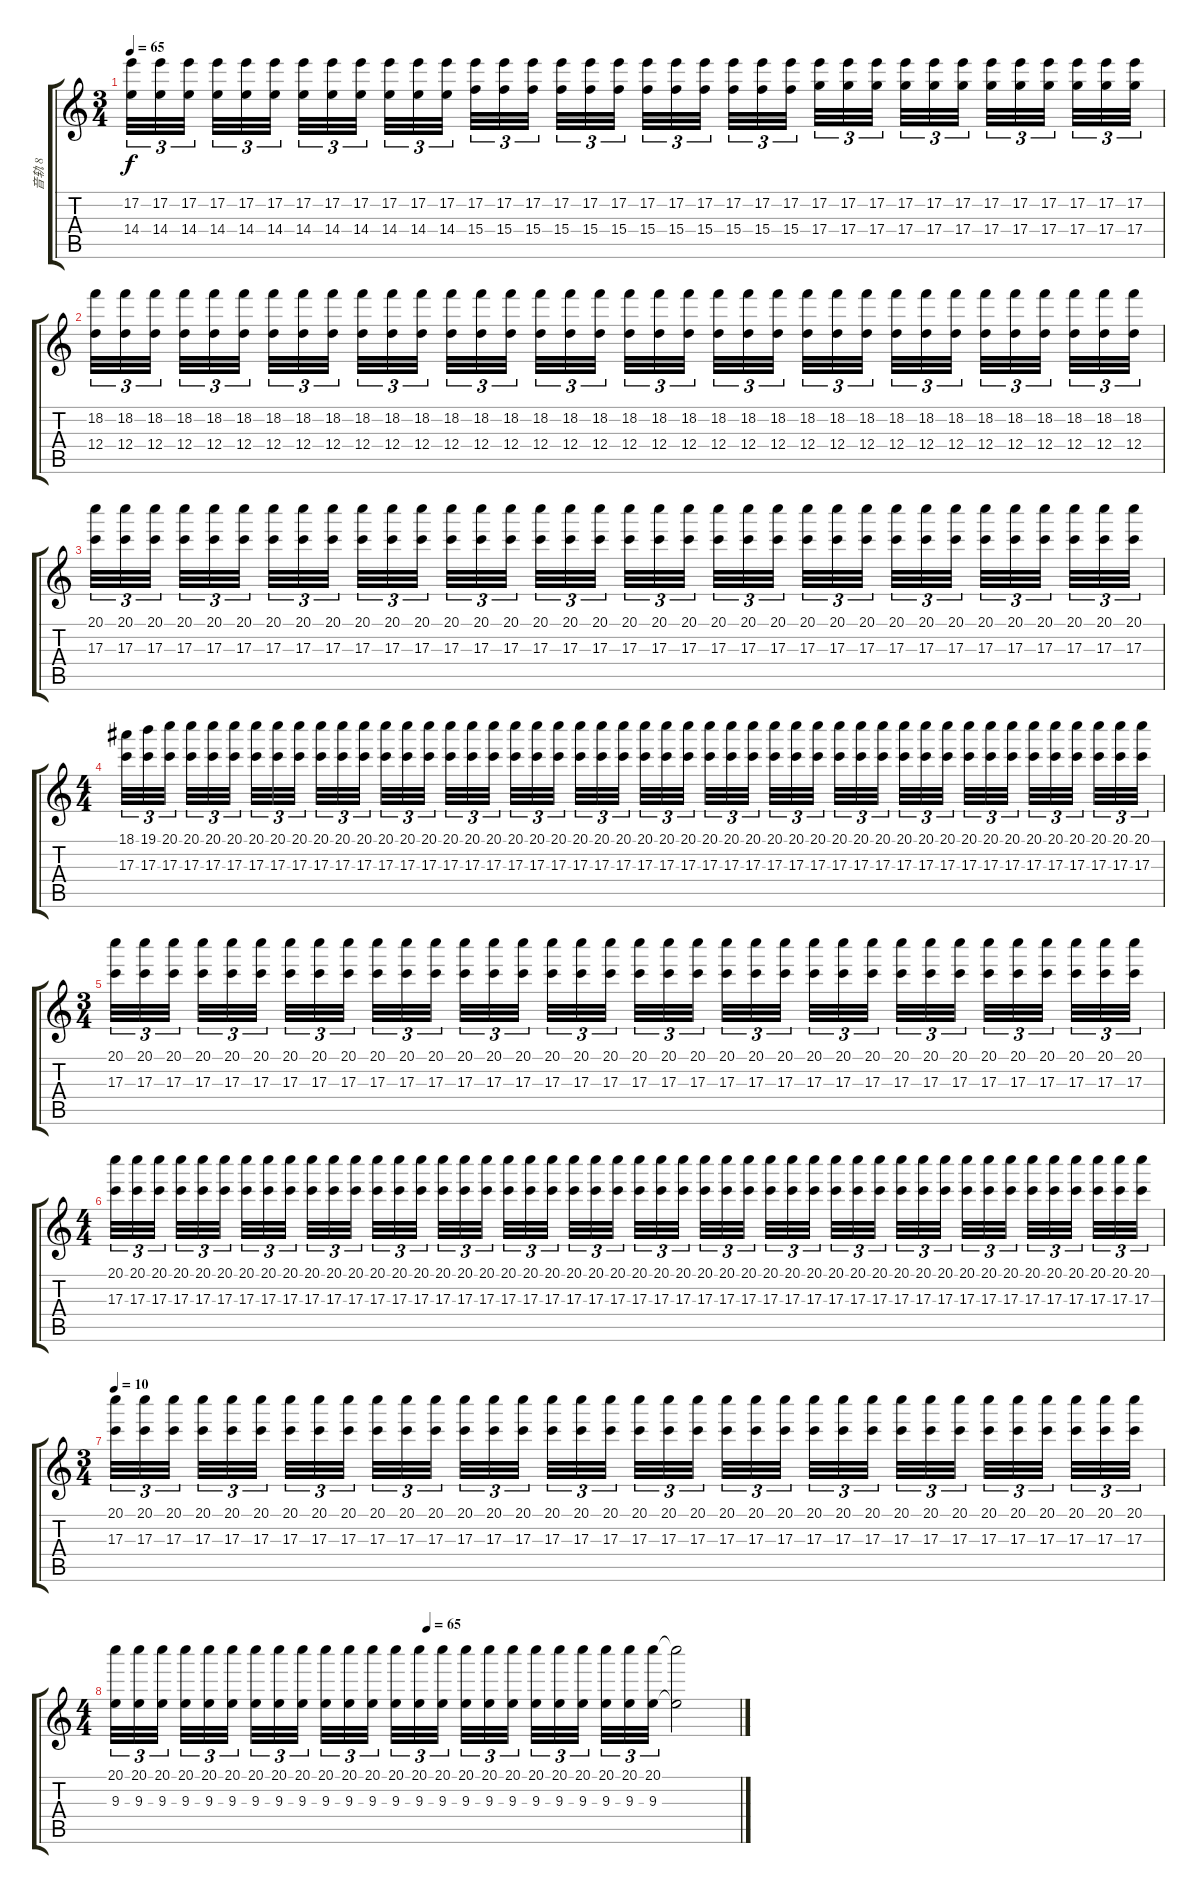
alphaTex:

\track ("音轨 8" "音轨 8") {instrument distortionguitar}
\staff {score tabs}
\tuning (E4 B3 G3 D3 A2 E2) {hide}
\ts (3 4)
\tempo 65
\clef g2
\ks c
(17.2 14.4).32{tu (3 2) dy f} (17.2 14.4).32{tu (3 2)} (17.2 14.4).32{tu (3 2) beam splitsecondary} (17.2 14.4).32{tu (3 2)} (17.2 14.4).32{tu (3 2)} (17.2 14.4).32{tu (3 2) beam splitsecondary} (17.2 14.4).32{tu (3 2)} (17.2 14.4).32{tu (3 2)} (17.2 14.4).32{tu (3 2) beam splitsecondary} (17.2 14.4).32{tu (3 2)} (17.2 14.4).32{tu (3 2)} (17.2 14.4).32{tu (3 2)} (17.2 15.4).32{tu (3 2)} (17.2 15.4).32{tu (3 2)} (17.2 15.4).32{tu (3 2) beam splitsecondary} (17.2 15.4).32{tu (3 2)} (17.2 15.4).32{tu (3 2)} (17.2 15.4).32{tu (3 2) beam splitsecondary} (17.2 15.4).32{tu (3 2)} (17.2 15.4).32{tu (3 2)} (17.2 15.4).32{tu (3 2) beam splitsecondary} (17.2 15.4).32{tu (3 2)} (17.2 15.4).32{tu (3 2)} (17.2 15.4).32{tu (3 2)} (17.2 17.4).32{tu (3 2)} (17.2 17.4).32{tu (3 2)} (17.2 17.4).32{tu (3 2) beam splitsecondary} (17.2 17.4).32{tu (3 2)} (17.2 17.4).32{tu (3 2)} (17.2 17.4).32{tu (3 2) beam splitsecondary} (17.2 17.4).32{tu (3 2)} (17.2 17.4).32{tu (3 2)} (17.2 17.4).32{tu (3 2) beam splitsecondary} (17.2 17.4).32{tu (3 2)} (17.2 17.4).32{tu (3 2)} (17.2 17.4).32{tu (3 2)} |
(18.2 12.4).32{tu (3 2)} (18.2 12.4).32{tu (3 2)} (18.2 12.4).32{tu (3 2) beam splitsecondary} (18.2 12.4).32{tu (3 2)} (18.2 12.4).32{tu (3 2)} (18.2 12.4).32{tu (3 2) beam splitsecondary} (18.2 12.4).32{tu (3 2)} (18.2 12.4).32{tu (3 2)} (18.2 12.4).32{tu (3 2) beam splitsecondary} (18.2 12.4).32{tu (3 2)} (18.2 12.4).32{tu (3 2)} (18.2 12.4).32{tu (3 2)} (18.2 12.4).32{tu (3 2)} (18.2 12.4).32{tu (3 2)} (18.2 12.4).32{tu (3 2) beam splitsecondary} (18.2 12.4).32{tu (3 2)} (18.2 12.4).32{tu (3 2)} (18.2 12.4).32{tu (3 2) beam splitsecondary} (18.2 12.4).32{tu (3 2)} (18.2 12.4).32{tu (3 2)} (18.2 12.4).32{tu (3 2) beam splitsecondary} (18.2 12.4).32{tu (3 2)} (18.2 12.4).32{tu (3 2)} (18.2 12.4).32{tu (3 2)} (18.2 12.4).32{tu (3 2)} (18.2 12.4).32{tu (3 2)} (18.2 12.4).32{tu (3 2) beam splitsecondary} (18.2 12.4).32{tu (3 2)} (18.2 12.4).32{tu (3 2)} (18.2 12.4).32{tu (3 2) beam splitsecondary} (18.2 12.4).32{tu (3 2)} (18.2 12.4).32{tu (3 2)} (18.2 12.4).32{tu (3 2) beam splitsecondary} (18.2 12.4).32{tu (3 2)} (18.2 12.4).32{tu (3 2)} (18.2 12.4).32{tu (3 2)} |
(20.1 17.3).32{tu (3 2)} (20.1 17.3).32{tu (3 2)} (20.1 17.3).32{tu (3 2) beam splitsecondary} (20.1 17.3).32{tu (3 2)} (20.1 17.3).32{tu (3 2)} (20.1 17.3).32{tu (3 2) beam splitsecondary} (20.1 17.3).32{tu (3 2)} (20.1 17.3).32{tu (3 2)} (20.1 17.3).32{tu (3 2) beam splitsecondary} (20.1 17.3).32{tu (3 2)} (20.1 17.3).32{tu (3 2)} (20.1 17.3).32{tu (3 2)} (20.1 17.3).32{tu (3 2)} (20.1 17.3).32{tu (3 2)} (20.1 17.3).32{tu (3 2) beam splitsecondary} (20.1 17.3).32{tu (3 2)} (20.1 17.3).32{tu (3 2)} (20.1 17.3).32{tu (3 2) beam splitsecondary} (20.1 17.3).32{tu (3 2)} (20.1 17.3).32{tu (3 2)} (20.1 17.3).32{tu (3 2) beam splitsecondary} (20.1 17.3).32{tu (3 2)} (20.1 17.3).32{tu (3 2)} (20.1 17.3).32{tu (3 2)} (20.1 17.3).32{tu (3 2)} (20.1 17.3).32{tu (3 2)} (20.1 17.3).32{tu (3 2) beam splitsecondary} (20.1 17.3).32{tu (3 2)} (20.1 17.3).32{tu (3 2)} (20.1 17.3).32{tu (3 2) beam splitsecondary} (20.1 17.3).32{tu (3 2)} (20.1 17.3).32{tu (3 2)} (20.1 17.3).32{tu (3 2) beam splitsecondary} (20.1 17.3).32{tu (3 2)} (20.1 17.3).32{tu (3 2)} (20.1 17.3).32{tu (3 2)} |
\ts (4 4)
(18.1 17.3).32{tu (3 2)} (19.1 17.3).32{tu (3 2)} (20.1 17.3).32{tu (3 2) beam splitsecondary} (20.1 17.3).32{tu (3 2)} (20.1 17.3).32{tu (3 2)} (20.1 17.3).32{tu (3 2) beam splitsecondary} (20.1 17.3).32{tu (3 2)} (20.1 17.3).32{tu (3 2)} (20.1 17.3).32{tu (3 2) beam splitsecondary} (20.1 17.3).32{tu (3 2)} (20.1 17.3).32{tu (3 2)} (20.1 17.3).32{tu (3 2)} (20.1 17.3).32{tu (3 2)} (20.1 17.3).32{tu (3 2)} (20.1 17.3).32{tu (3 2) beam splitsecondary} (20.1 17.3).32{tu (3 2)} (20.1 17.3).32{tu (3 2)} (20.1 17.3).32{tu (3 2) beam splitsecondary} (20.1 17.3).32{tu (3 2)} (20.1 17.3).32{tu (3 2)} (20.1 17.3).32{tu (3 2) beam splitsecondary} (20.1 17.3).32{tu (3 2)} (20.1 17.3).32{tu (3 2)} (20.1 17.3).32{tu (3 2)} (20.1 17.3).32{tu (3 2)} (20.1 17.3).32{tu (3 2)} (20.1 17.3).32{tu (3 2) beam splitsecondary} (20.1 17.3).32{tu (3 2)} (20.1 17.3).32{tu (3 2)} (20.1 17.3).32{tu (3 2) beam splitsecondary} (20.1 17.3).32{tu (3 2)} (20.1 17.3).32{tu (3 2)} (20.1 17.3).32{tu (3 2) beam splitsecondary} (20.1 17.3).32{tu (3 2)} (20.1 17.3).32{tu (3 2)} (20.1 17.3).32{tu (3 2)} (20.1 17.3).32{tu (3 2)} (20.1 17.3).32{tu (3 2)} (20.1 17.3).32{tu (3 2) beam splitsecondary} (20.1 17.3).32{tu (3 2)} (20.1 17.3).32{tu (3 2)} (20.1 17.3).32{tu (3 2) beam splitsecondary} (20.1 17.3).32{tu (3 2)} (20.1 17.3).32{tu (3 2)} (20.1 17.3).32{tu (3 2) beam splitsecondary} (20.1 17.3).32{tu (3 2)} (20.1 17.3).32{tu (3 2)} (20.1 17.3).32{tu (3 2)} |
\ts (3 4)
(20.1 17.3).32{tu (3 2)} (20.1 17.3).32{tu (3 2)} (20.1 17.3).32{tu (3 2) beam splitsecondary} (20.1 17.3).32{tu (3 2)} (20.1 17.3).32{tu (3 2)} (20.1 17.3).32{tu (3 2) beam splitsecondary} (20.1 17.3).32{tu (3 2)} (20.1 17.3).32{tu (3 2)} (20.1 17.3).32{tu (3 2) beam splitsecondary} (20.1 17.3).32{tu (3 2)} (20.1 17.3).32{tu (3 2)} (20.1 17.3).32{tu (3 2)} (20.1 17.3).32{tu (3 2)} (20.1 17.3).32{tu (3 2)} (20.1 17.3).32{tu (3 2) beam splitsecondary} (20.1 17.3).32{tu (3 2)} (20.1 17.3).32{tu (3 2)} (20.1 17.3).32{tu (3 2) beam splitsecondary} (20.1 17.3).32{tu (3 2)} (20.1 17.3).32{tu (3 2)} (20.1 17.3).32{tu (3 2) beam splitsecondary} (20.1 17.3).32{tu (3 2)} (20.1 17.3).32{tu (3 2)} (20.1 17.3).32{tu (3 2)} (20.1 17.3).32{tu (3 2)} (20.1 17.3).32{tu (3 2)} (20.1 17.3).32{tu (3 2) beam splitsecondary} (20.1 17.3).32{tu (3 2)} (20.1 17.3).32{tu (3 2)} (20.1 17.3).32{tu (3 2) beam splitsecondary} (20.1 17.3).32{tu (3 2)} (20.1 17.3).32{tu (3 2)} (20.1 17.3).32{tu (3 2) beam splitsecondary} (20.1 17.3).32{tu (3 2)} (20.1 17.3).32{tu (3 2)} (20.1 17.3).32{tu (3 2)} |
\ts (4 4)
(20.1 17.3).32{tu (3 2)} (20.1 17.3).32{tu (3 2)} (20.1 17.3).32{tu (3 2) beam splitsecondary} (20.1 17.3).32{tu (3 2)} (20.1 17.3).32{tu (3 2)} (20.1 17.3).32{tu (3 2) beam splitsecondary} (20.1 17.3).32{tu (3 2)} (20.1 17.3).32{tu (3 2)} (20.1 17.3).32{tu (3 2) beam splitsecondary} (20.1 17.3).32{tu (3 2)} (20.1 17.3).32{tu (3 2)} (20.1 17.3).32{tu (3 2)} (20.1 17.3).32{tu (3 2)} (20.1 17.3).32{tu (3 2)} (20.1 17.3).32{tu (3 2) beam splitsecondary} (20.1 17.3).32{tu (3 2)} (20.1 17.3).32{tu (3 2)} (20.1 17.3).32{tu (3 2) beam splitsecondary} (20.1 17.3).32{tu (3 2)} (20.1 17.3).32{tu (3 2)} (20.1 17.3).32{tu (3 2) beam splitsecondary} (20.1 17.3).32{tu (3 2)} (20.1 17.3).32{tu (3 2)} (20.1 17.3).32{tu (3 2)} (20.1 17.3).32{tu (3 2)} (20.1 17.3).32{tu (3 2)} (20.1 17.3).32{tu (3 2) beam splitsecondary} (20.1 17.3).32{tu (3 2)} (20.1 17.3).32{tu (3 2)} (20.1 17.3).32{tu (3 2) beam splitsecondary} (20.1 17.3).32{tu (3 2)} (20.1 17.3).32{tu (3 2)} (20.1 17.3).32{tu (3 2) beam splitsecondary} (20.1 17.3).32{tu (3 2)} (20.1 17.3).32{tu (3 2)} (20.1 17.3).32{tu (3 2)} (20.1 17.3).32{tu (3 2)} (20.1 17.3).32{tu (3 2)} (20.1 17.3).32{tu (3 2) beam splitsecondary} (20.1 17.3).32{tu (3 2)} (20.1 17.3).32{tu (3 2)} (20.1 17.3).32{tu (3 2) beam splitsecondary} (20.1 17.3).32{tu (3 2)} (20.1 17.3).32{tu (3 2)} (20.1 17.3).32{tu (3 2) beam splitsecondary} (20.1 17.3).32{tu (3 2)} (20.1 17.3).32{tu (3 2)} (20.1 17.3).32{tu (3 2)} |
\ts (3 4)
\tempo 10
(20.1 17.3).32{tu (3 2)} (20.1 17.3).32{tu (3 2)} (20.1 17.3).32{tu (3 2) beam splitsecondary} (20.1 17.3).32{tu (3 2)} (20.1 17.3).32{tu (3 2)} (20.1 17.3).32{tu (3 2) beam splitsecondary} (20.1 17.3).32{tu (3 2)} (20.1 17.3).32{tu (3 2)} (20.1 17.3).32{tu (3 2) beam splitsecondary} (20.1 17.3).32{tu (3 2)} (20.1 17.3).32{tu (3 2)} (20.1 17.3).32{tu (3 2)} (20.1 17.3).32{tu (3 2)} (20.1 17.3).32{tu (3 2)} (20.1 17.3).32{tu (3 2) beam splitsecondary} (20.1 17.3).32{tu (3 2)} (20.1 17.3).32{tu (3 2)} (20.1 17.3).32{tu (3 2) beam splitsecondary} (20.1 17.3).32{tu (3 2)} (20.1 17.3).32{tu (3 2)} (20.1 17.3).32{tu (3 2) beam splitsecondary} (20.1 17.3).32{tu (3 2)} (20.1 17.3).32{tu (3 2)} (20.1 17.3).32{tu (3 2)} (20.1 17.3).32{tu (3 2)} (20.1 17.3).32{tu (3 2)} (20.1 17.3).32{tu (3 2) beam splitsecondary} (20.1 17.3).32{tu (3 2)} (20.1 17.3).32{tu (3 2)} (20.1 17.3).32{tu (3 2) beam splitsecondary} (20.1 17.3).32{tu (3 2)} (20.1 17.3).32{tu (3 2)} (20.1 17.3).32{tu (3 2) beam splitsecondary} (20.1 17.3).32{tu (3 2)} (20.1 17.3).32{tu (3 2)} (20.1 17.3).32{tu (3 2)} |
\ts (4 4)
\tempo (65 0.5)
(20.1 9.3).32{tu (3 2)} (20.1 9.3).32{tu (3 2)} (20.1 9.3).32{tu (3 2) beam splitsecondary} (20.1 9.3).32{tu (3 2)} (20.1 9.3).32{tu (3 2)} (20.1 9.3).32{tu (3 2) beam splitsecondary} (20.1 9.3).32{tu (3 2)} (20.1 9.3).32{tu (3 2)} (20.1 9.3).32{tu (3 2) beam splitsecondary} (20.1 9.3).32{tu (3 2)} (20.1 9.3).32{tu (3 2)} (20.1 9.3).32{tu (3 2)} (20.1 9.3).32{tu (3 2)} (20.1 9.3).32{tu (3 2)} (20.1 9.3).32{tu (3 2) beam splitsecondary} (20.1 9.3).32{tu (3 2)} (20.1 9.3).32{tu (3 2)} (20.1 9.3).32{tu (3 2) beam splitsecondary} (20.1 9.3).32{tu (3 2)} (20.1 9.3).32{tu (3 2)} (20.1 9.3).32{tu (3 2) beam splitsecondary} (20.1 9.3).32{tu (3 2)} (20.1 9.3).32{tu (3 2)} (20.1 9.3).32{tu (3 2)} (20.1{t} 9.3{t}).2
